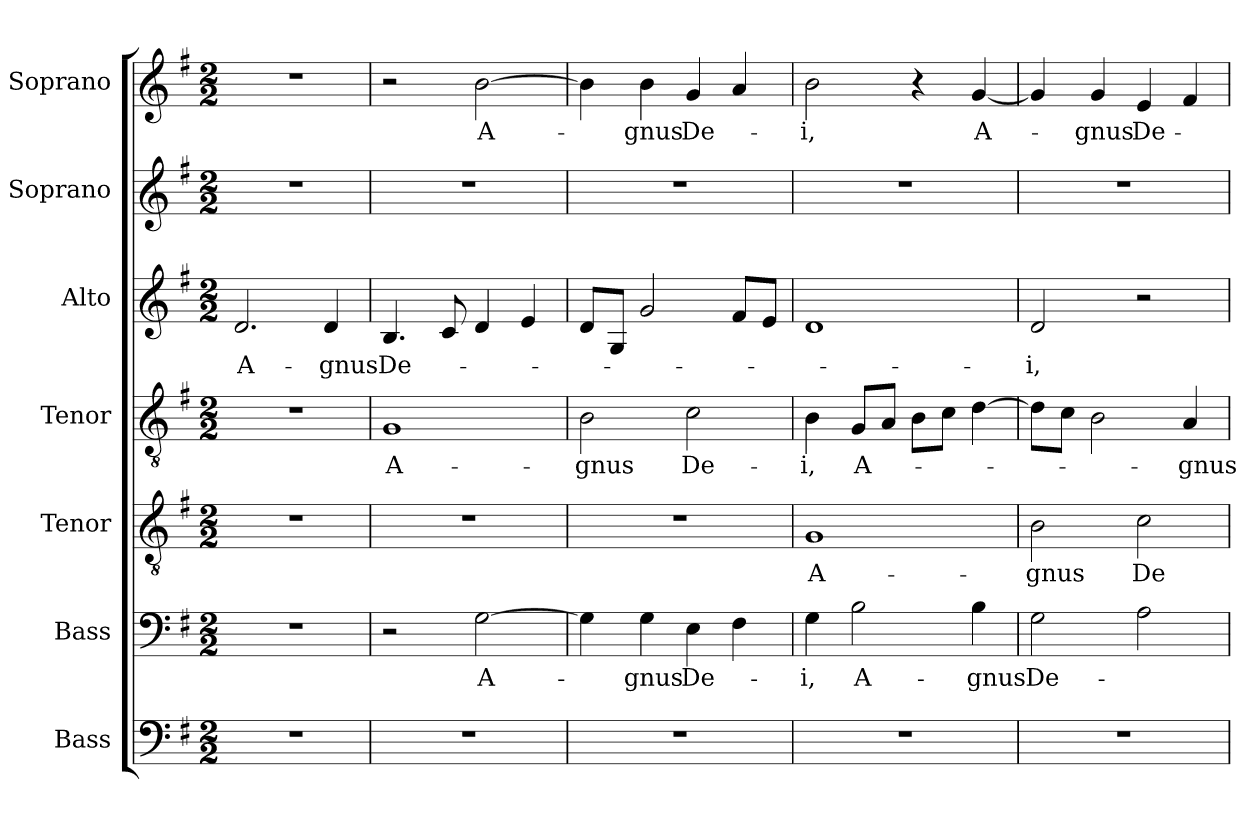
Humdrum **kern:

**kern	**kern	**text	**kern	**text	**kern	**text	**kern	**text	**kern	**kern	**text
*part7	*part6	*part6	*part5	*part5	*part4	*part4	*part3	*part3	*part2	*part1	*part1
*staff7	*staff6	*staff6	*staff5	*staff5	*staff4	*staff4	*staff3	*staff3	*staff2	*staff1	*staff1
*I"Bass	*I"Bass	*	*I"Tenor	*	*I"Tenor	*	*I"Alto	*	*I"Soprano	*I"Soprano	*
*I'B.	*I'B.	*	*I'T.	*	*I'T.	*	*I'A.	*	*I'S.	*I'S.	*
!!LO:PB:g=z
*clefF4	*clefF4	*	*clefGv2	*	*clefGv2	*	*clefG2	*	*clefG2	*clefG2	*
*	*	*	*ITrd7c12	*	*ITrd7c12	*	*	*	*	*	*
*k[f#]	*k[f#]	*	*k[f#]	*	*k[f#]	*	*k[f#]	*	*k[f#]	*k[f#]	*
*G:	*G:	*	*G:	*	*G:	*	*G:	*	*G:	*G:	*
*M2/2	*M2/2	*	*M2/2	*	*M2/2	*	*M2/2	*	*M2/2	*M2/2	*
=1	=1	=1	=1	=1	=1	=1	=1	=1	=1	=1	=1
!	!	!	!	!	!	!	!	!LO:LY:b:color=#000000	!	!	!
1r	1r	.	1r	.	1r	.	2.di/	A-	1r	1r	.
!	!	!	!	!	!	!	!	!LO:LY:b:color=#000000	!	!	!
.	.	.	.	.	.	.	4di/	-gnus	.	.	.
=2	=2	=2	=2	=2	=2	=2	=2	=2	=2	=2	=2
!	!	!	!	!	!	!LO:LY:b:color=#000000	!	!	!	!	!
!	!	!	!	!	!	!	!	!LO:LY:b:color=#000000	!	!	!
1r	2r	.	1r	.	1GGi	A-	4.Bi/	De-	1r	2r	.
.	.	.	.	.	.	.	8ci/	.	.	.	.
!	!	!LO:LY:b:color=#000000	!	!	!	!	!	!	!	!	!
!	!	!	!	!	!	!	!	!	!	!	!LO:LY:b:color=#000000
.	[2Gi\	A-	.	.	.	.	4di/	.	.	[2bi\	A-
.	.	.	.	.	.	.	4ei/	.	.	.	.
=3	=3	=3	=3	=3	=3	=3	=3	=3	=3	=3	=3
!	!	!	!	!	!	!LO:LY:b:color=#000000	!	!	!	!	!
1r	4Gi\]	.	1r	.	2BBi\	-gnus	8di/L	.	1r	4bi\]	.
.	.	.	.	.	.	.	8Gi/J	.	.	.	.
!	!	!LO:LY:b:color=#000000	!	!	!	!	!	!	!	!	!
!	!	!	!	!	!	!	!	!	!	!	!LO:LY:b:color=#000000
.	4Gi\	-gnus	.	.	.	.	2gi/	.	.	4bi\	-gnus
!	!	!LO:LY:b:color=#000000	!	!	!	!	!	!	!	!	!
!	!	!	!	!	!	!LO:LY:b:color=#000000	!	!	!	!	!
!	!	!	!	!	!	!	!	!	!	!	!LO:LY:b:color=#000000
.	4Ei\	De-	.	.	2Ci\	De-	.	.	.	4gi/	De-
.	4F#i\	.	.	.	.	.	8f#i/L	.	.	4ai/	.
.	.	.	.	.	.	.	8ei/J	.	.	.	.
=4	=4	=4	=4	=4	=4	=4	=4	=4	=4	=4	=4
!	!	!LO:LY:b:color=#000000	!	!	!	!	!	!	!	!	!
!	!	!	!	!LO:LY:b:color=#000000	!	!	!	!	!	!	!
!	!	!	!	!	!	!LO:LY:b:color=#000000	!	!	!	!	!
!	!	!	!	!	!	!	!	!	!	!	!LO:LY:b:color=#000000
1r	4Gi\	-i,	1GGi	A-	4BBi\	-i,	1di	.	1r	2bi\	-i,
!	!	!LO:LY:b:color=#000000	!	!	!	!	!	!	!	!	!
!	!	!	!	!	!	!LO:LY:b:color=#000000	!	!	!	!	!
.	2Bi\	A-	.	.	8GGi/L	A-	.	.	.	.	.
.	.	.	.	.	8AAi/J	.	.	.	.	.	.
.	.	.	.	.	8BBi\L	.	.	.	.	4r	.
.	.	.	.	.	8Ci\J	.	.	.	.	.	.
!	!	!LO:LY:b:color=#000000	!	!	!	!	!	!	!	!	!
!	!	!	!	!	!	!	!	!	!	!	!LO:LY:b:color=#000000
.	4Bi\	-gnus	.	.	[4Di\	.	.	.	.	[4gi/	A-
=5	=5	=5	=5	=5	=5	=5	=5	=5	=5	=5	=5
!	!	!LO:LY:b:color=#000000	!	!	!	!	!	!	!	!	!
!	!	!	!	!LO:LY:b:color=#000000	!	!	!	!	!	!	!
!	!	!	!	!	!	!	!	!LO:LY:b:color=#000000	!	!	!
1r	2Gi\	De-	2BBi\	-gnus	8Di\L]	.	2di/	-i,	1r	4gi/]	.
.	.	.	.	.	8Ci\J	.	.	.	.	.	.
!	!	!	!	!	!	!	!	!	!	!	!LO:LY:b:color=#000000
.	.	.	.	.	2BBi\	.	.	.	.	4gi/	-gnus
!	!	!	!	!LO:LY:b:color=#000000	!	!	!	!	!	!	!
!	!	!	!	!	!	!	!	!	!	!	!LO:LY:b:color=#000000
.	2Ai\	.	2Ci\	De-	.	.	2r	.	.	4ei/	De-
!	!	!	!	!	!	!LO:LY:b:color=#000000	!	!	!	!	!
.	.	.	.	.	4AAi/	-gnus	.	.	.	4f#i/	.
=	=	=	=	=	=	=	=	=	=	=	=
*-	*-	*-	*-	*-	*-	*-	*-	*-	*-	*-	*-
